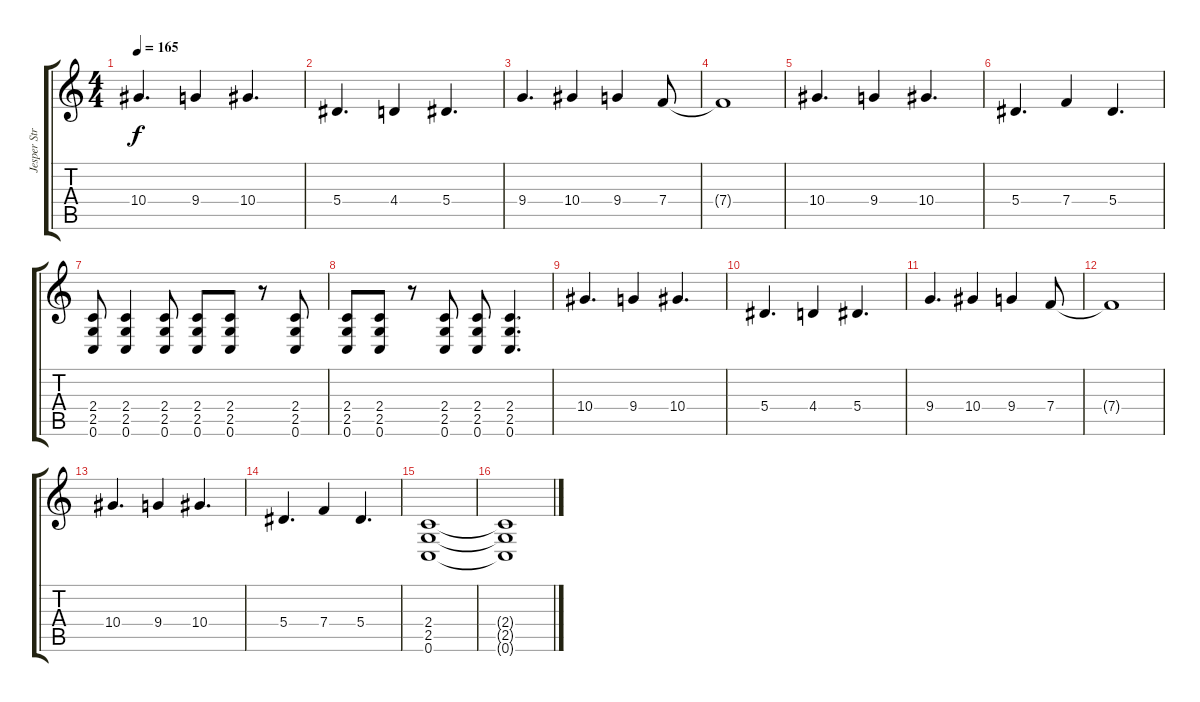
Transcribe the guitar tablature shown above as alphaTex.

\track ("Jesper Strömblad" "Jesper Str") {instrument distortionguitar}
\staff {score tabs}
\tuning (C4 G3 Eb3 Bb2 F2 C2) {hide}
\ts (4 4)
\tempo 165
\clef g2
\ks c
10.4.4{d dy f} 9.4.4 10.4.4{d} |
5.4.4{d} 4.4.4 5.4.4{d} |
9.4.4{d} 10.4.4 9.4.4 7.4.8 |
7.4{t}.1 |
10.4.4{d} 9.4.4 10.4.4{d} |
5.4.4{d} 7.4.4 5.4.4{d} |
(2.4 2.5 0.6).8 (2.4 2.5 0.6).4 (2.4 2.5 0.6).8 (2.4 2.5 0.6).8 (2.4 2.5 0.6).8 r.8 (2.4 2.5 0.6).8 |
(2.4 2.5 0.6).8 (2.4 2.5 0.6).8 r.8 (2.4 2.5 0.6).8 (2.4 2.5 0.6).8 (2.4 2.5 0.6).4{d} |
10.4.4{d} 9.4.4 10.4.4{d} |
5.4.4{d} 4.4.4 5.4.4{d} |
9.4.4{d} 10.4.4 9.4.4 7.4.8 |
7.4{t}.1 |
10.4.4{d} 9.4.4 10.4.4{d} |
5.4.4{d} 7.4.4 5.4.4{d} |
(2.4 2.5 0.6).1 |
(2.4{t} 2.5{t} 0.6{t}).1
